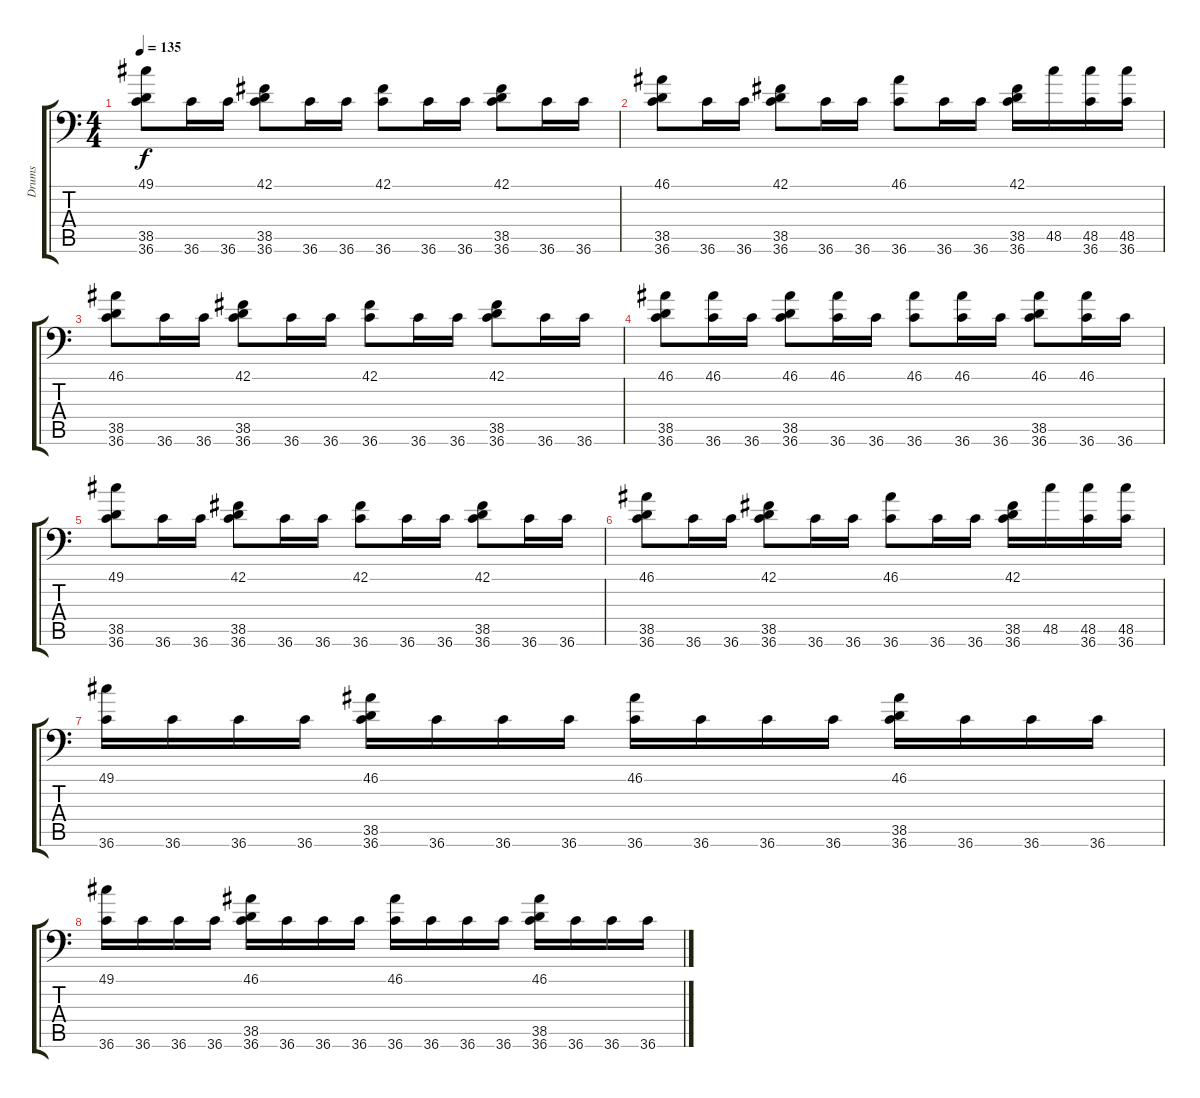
\track ("Drums" "Drums") {instrument acousticgrandpiano}
\staff {score tabs}
\tuning (C-1 C-1 C-1 C-1 C-1 C-1) {hide}
\ts (4 4)
\tempo 135
\clef f4
\ks c
(49.1 38.5 36.6).8{dy f} 36.6.16 36.6.16 (42.1 38.5 36.6).8 36.6.16 36.6.16 (42.1 36.6).8 36.6.16 36.6.16 (42.1 38.5 36.6).8 36.6.16 36.6.16 |
(46.1 38.5 36.6).8 36.6.16 36.6.16 (42.1 38.5 36.6).8 36.6.16 36.6.16 (46.1 36.6).8 36.6.16 36.6.16 (42.1 38.5 36.6).16 48.5.16 (48.5 36.6).16 (48.5 36.6).16 |
(46.1 38.5 36.6).8 36.6.16 36.6.16 (42.1 38.5 36.6).8 36.6.16 36.6.16 (42.1 36.6).8 36.6.16 36.6.16 (42.1 38.5 36.6).8 36.6.16 36.6.16 |
(46.1 38.5 36.6).8 (46.1 36.6).16 36.6.16 (46.1 38.5 36.6).8 (46.1 36.6).16 36.6.16 (46.1 36.6).8 (46.1 36.6).16 36.6.16 (46.1 38.5 36.6).8 (46.1 36.6).16 36.6.16 |
(49.1 38.5 36.6).8 36.6.16 36.6.16 (42.1 38.5 36.6).8 36.6.16 36.6.16 (42.1 36.6).8 36.6.16 36.6.16 (42.1 38.5 36.6).8 36.6.16 36.6.16 |
(46.1 38.5 36.6).8 36.6.16 36.6.16 (42.1 38.5 36.6).8 36.6.16 36.6.16 (46.1 36.6).8 36.6.16 36.6.16 (42.1 38.5 36.6).16 48.5.16 (48.5 36.6).16 (48.5 36.6).16 |
(49.1 36.6).16 36.6.16 36.6.16 36.6.16 (46.1 38.5 36.6).16 36.6.16 36.6.16 36.6.16 (46.1 36.6).16 36.6.16 36.6.16 36.6.16 (46.1 38.5 36.6).16 36.6.16 36.6.16 36.6.16 |
(49.1 36.6).16 36.6.16 36.6.16 36.6.16 (46.1 38.5 36.6).16 36.6.16 36.6.16 36.6.16 (46.1 36.6).16 36.6.16 36.6.16 36.6.16 (46.1 38.5 36.6).16 36.6.16 36.6.16 36.6.16
